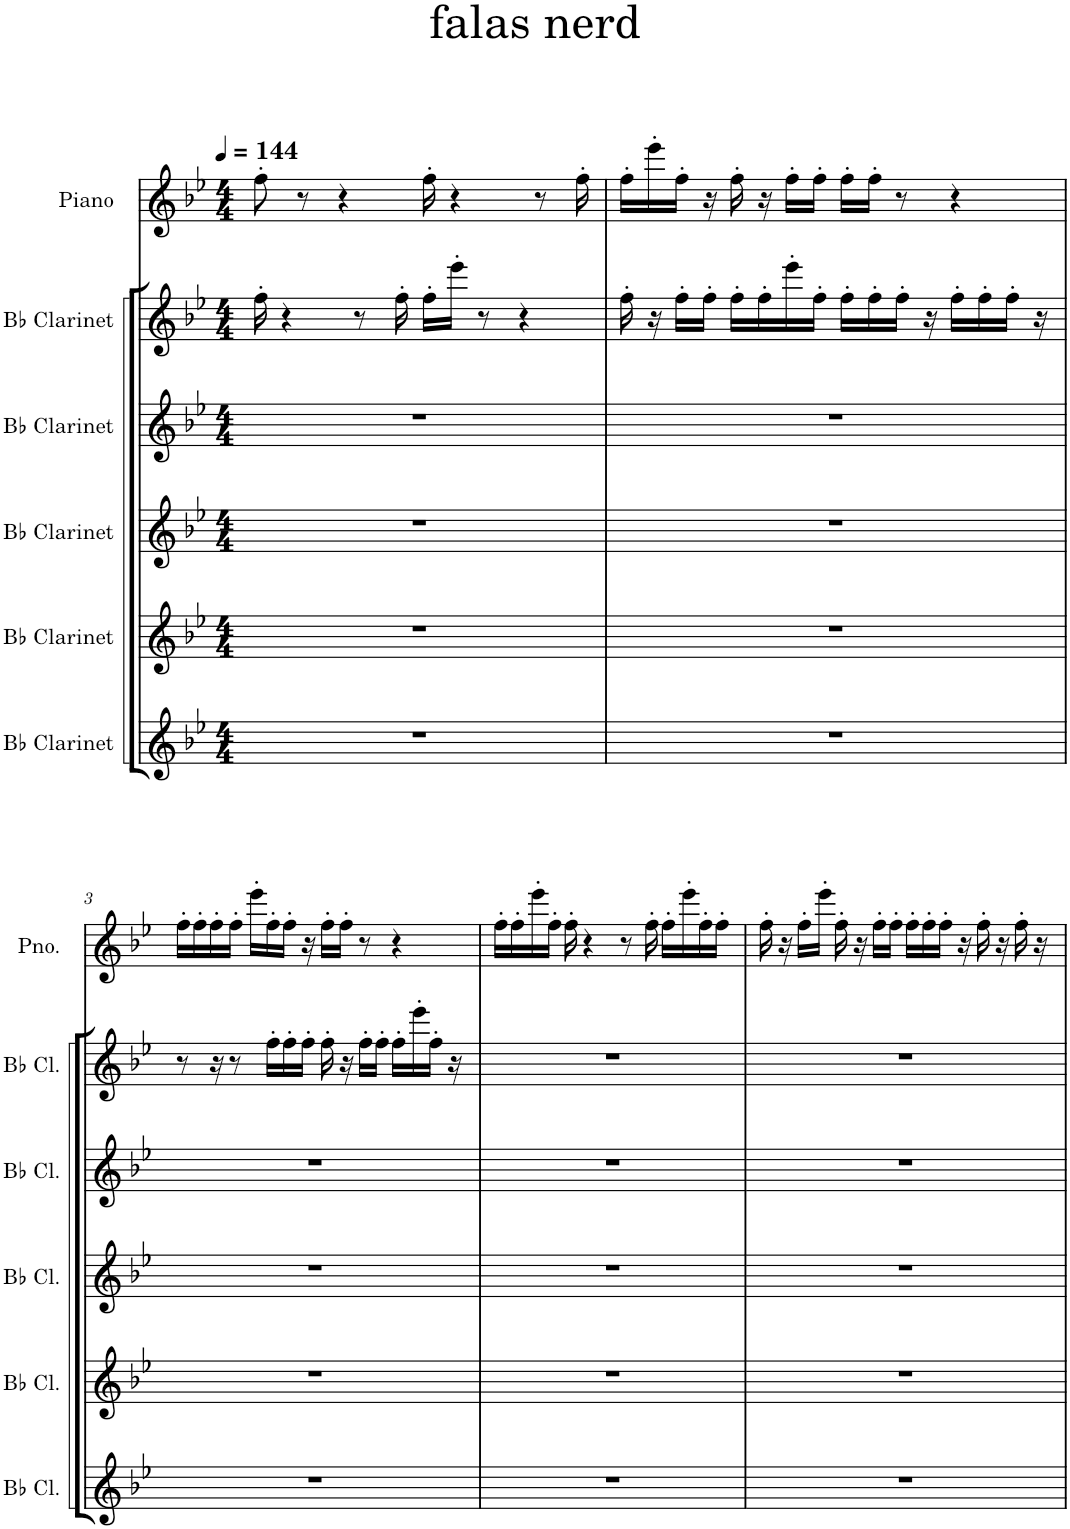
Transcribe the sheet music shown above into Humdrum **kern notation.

**kern	**kern	**kern	**kern	**kern	**kern
*part6	*part5	*part4	*part3	*part2	*part1
*staff6	*staff5	*staff4	*staff3	*staff2	*staff1
*I"Bb Clarinet	*I"Bb Clarinet	*I"Bb Clarinet	*I"Bb Clarinet	*I"Bb Clarinet	*I"Piano
*I'Bb Cl.	*I'Bb Cl.	*I'Bb Cl.	*I'Bb Cl.	*I'Bb Cl.	*I'Pno.
*clefG2	*clefG2	*clefG2	*clefG2	*clefG2	*clefG2
*ITrd1c2	*ITrd1c2	*ITrd1c2	*ITrd1c2	*ITrd1c2	*
*k[b-e-]	*k[b-e-]	*k[b-e-]	*k[b-e-]	*k[b-e-]	*k[b-e-]
*M4/4	*M4/4	*M4/4	*M4/4	*M4/4	*M4/4
*MM144	*MM144	*MM144	*MM144	*MM144	*MM144
=1	=1	=1	=1	=1	=1
1r	1r	1r	1r	16ff'\	8ff'\
.	.	.	.	4r	.
.	.	.	.	.	8r
.	.	.	.	.	4r
.	.	.	.	8r	.
.	.	.	.	16ff'\	.
.	.	.	.	16ff'\LL	16ff'\
.	.	.	.	16eee-'\JJ	4r
.	.	.	.	8r	.
.	.	.	.	4r	.
.	.	.	.	.	8r
.	.	.	.	.	16ff'\
=2	=2	=2	=2	=2	=2
1r	1r	1r	1r	16ff'\	16ff'\LL
.	.	.	.	16r	16eee-'\
.	.	.	.	16ff'\LL	16ff'\JJ
.	.	.	.	16ff'\JJ	16r
.	.	.	.	16ff'\LL	16ff'\
.	.	.	.	16ff'\	16r
.	.	.	.	16eee-'\	16ff'\LL
.	.	.	.	16ff'\JJ	16ff'\JJ
.	.	.	.	16ff'\LL	16ff'\LL
.	.	.	.	16ff'\	16ff'\JJ
.	.	.	.	16ff'\JJ	8r
.	.	.	.	16r	.
.	.	.	.	16ff'\LL	4r
.	.	.	.	16ff'\	.
.	.	.	.	16ff'\JJ	.
.	.	.	.	16r	.
!!LO:LB:g=z
=3	=3	=3	=3	=3	=3
1r	1r	1r	1r	8r	16ff'\LL
.	.	.	.	.	16ff'\
.	.	.	.	16r	16ff'\
.	.	.	.	8r	16ff'\JJ
.	.	.	.	.	16eee-'\LL
.	.	.	.	16ff'\LL	16ff'\
.	.	.	.	16ff'\	16ff'\JJ
.	.	.	.	16ff'\JJ	16r
.	.	.	.	16ff'\	16ff'\LL
.	.	.	.	16r	16ff'\JJ
.	.	.	.	16ff'\LL	8r
.	.	.	.	16ff'\JJ	.
.	.	.	.	16ff'\LL	4r
.	.	.	.	16eee-'\	.
.	.	.	.	16ff'\JJ	.
.	.	.	.	16r	.
=4	=4	=4	=4	=4	=4
1r	1r	1r	1r	1r	16ff'\LL
.	.	.	.	.	16ff'\
.	.	.	.	.	16eee-'\
.	.	.	.	.	16ff'\JJ
.	.	.	.	.	16ff'\
.	.	.	.	.	4r
.	.	.	.	.	8r
.	.	.	.	.	16ff'\
.	.	.	.	.	16ff'\LL
.	.	.	.	.	16eee-'\
.	.	.	.	.	16ff'\
.	.	.	.	.	16ff'\JJ
=5	=5	=5	=5	=5	=5
1r	1r	1r	1r	1r	16ff'\
.	.	.	.	.	16r
.	.	.	.	.	16ff'\LL
.	.	.	.	.	16eee-'\JJ
.	.	.	.	.	16ff'\
.	.	.	.	.	16r
.	.	.	.	.	16ff'\LL
.	.	.	.	.	16ff'\JJ
.	.	.	.	.	16ff'\LL
.	.	.	.	.	16ff'\
.	.	.	.	.	16ff'\JJ
.	.	.	.	.	16r
.	.	.	.	.	16ff'\
.	.	.	.	.	16r
.	.	.	.	.	16ff'\
.	.	.	.	.	16r
=	=	=	=	=	=
*-	*-	*-	*-	*-	*-
